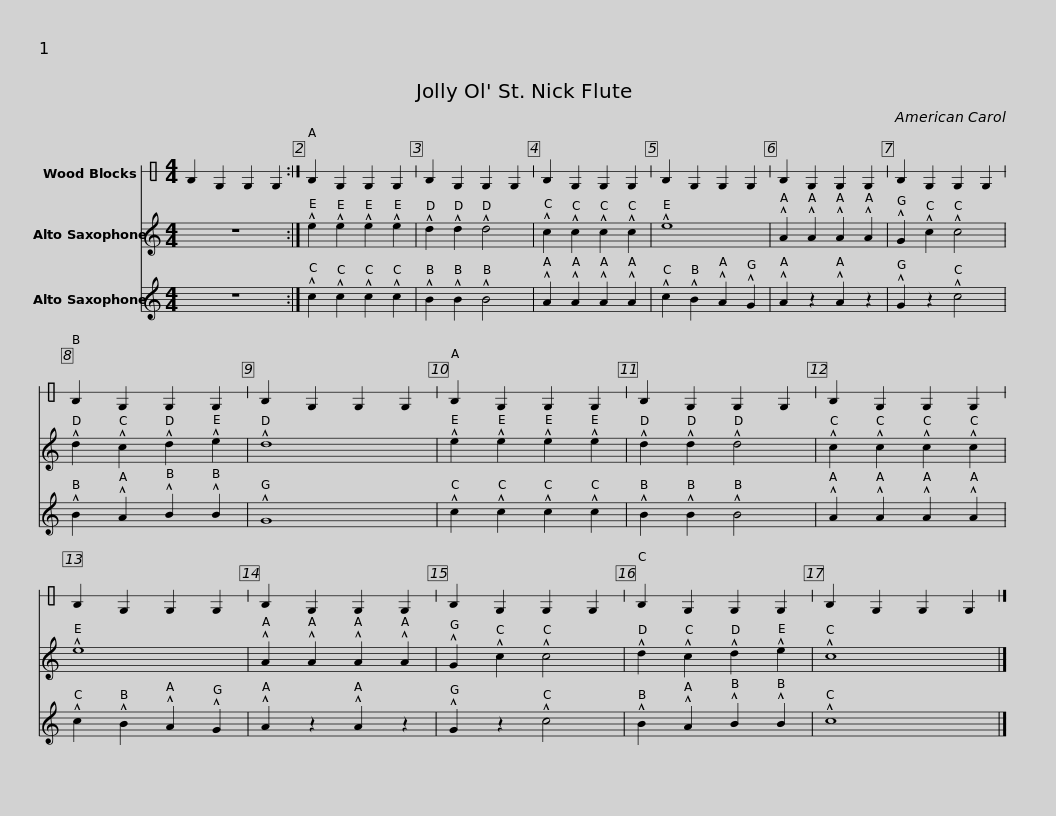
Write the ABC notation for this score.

X:1
%%score 1 2 3
L:1/8
M:4/4
I:linebreak $
K:C
V:1 perc stafflines=1
K:none
V:2 treble transpose=-9
V:3 treble transpose=-9
V:1
 F2 D2 D2 D2 :|$ F2 D2 D2 D2 | F2 D2 D2 D2 | F2 D2 D2 D2 | F2 D2 D2 D2 | %5
 F2 D2 D2 D2 | F2 D2 D2 D2 | F2 D2 D2 D2 | F2 D2 D2 D2 |$ F2 D2 D2 D2 | %10
 F2 D2 D2 D2 | F2 D2 D2 D2 | F2 D2 D2 D2 | F2 D2 D2 D2 | F2 D2 D2 D2 | %15
 F2 D2 D2 D2 | F2 D2 D2 D2 |] %17
V:2
 z8 :|$ !^!e2 !^!e2 !^!e2 !^!e2 | !^!d2 !^!d2 !^!d4 | !^!c2 !^!c2 !^!c2 !^!c2 | !^!e8 | %5
 !^!A2 !^!A2 !^!A2 !^!A2 | !^!G2 !^!c2 !^!c4 | !^!d2 !^!c2 !^!d2 !^!e2 | !^!d8 |$ !^!e2 !^!e2 !^!e2 !^!e2 | %10
 !^!d2 !^!d2 !^!d4 | !^!c2 !^!c2 !^!c2 !^!c2 | !^!e8 | !^!A2 !^!A2 !^!A2 !^!A2 | !^!G2 !^!c2 !^!c4 | %15
 !^!d2 !^!c2 !^!d2 !^!e2 | !^!c8 |] %17
V:3
 z8 :|$ !^!c2 !^!c2 !^!c2 !^!c2 | !^!B2 !^!B2 !^!B4 | !^!A2 !^!A2 !^!A2 !^!A2 | !^!c2 !^!B2 !^!A2 !^!G2 | %5
 !^!A2 z2 !^!A2 z2 | !^!G2 z2 !^!c4 | !^!B2 !^!A2 !^!B2 !^!B2 | !^!G8 |$ !^!c2 !^!c2 !^!c2 !^!c2 | %10
 !^!B2 !^!B2 !^!B4 | !^!A2 !^!A2 !^!A2 !^!A2 | !^!c2 !^!B2 !^!A2 !^!G2 | !^!A2 z2 !^!A2 z2 | !^!G2 z2 !^!c4 | %15
 !^!B2 !^!A2 !^!B2 !^!B2 | !^!c8 |] %17
